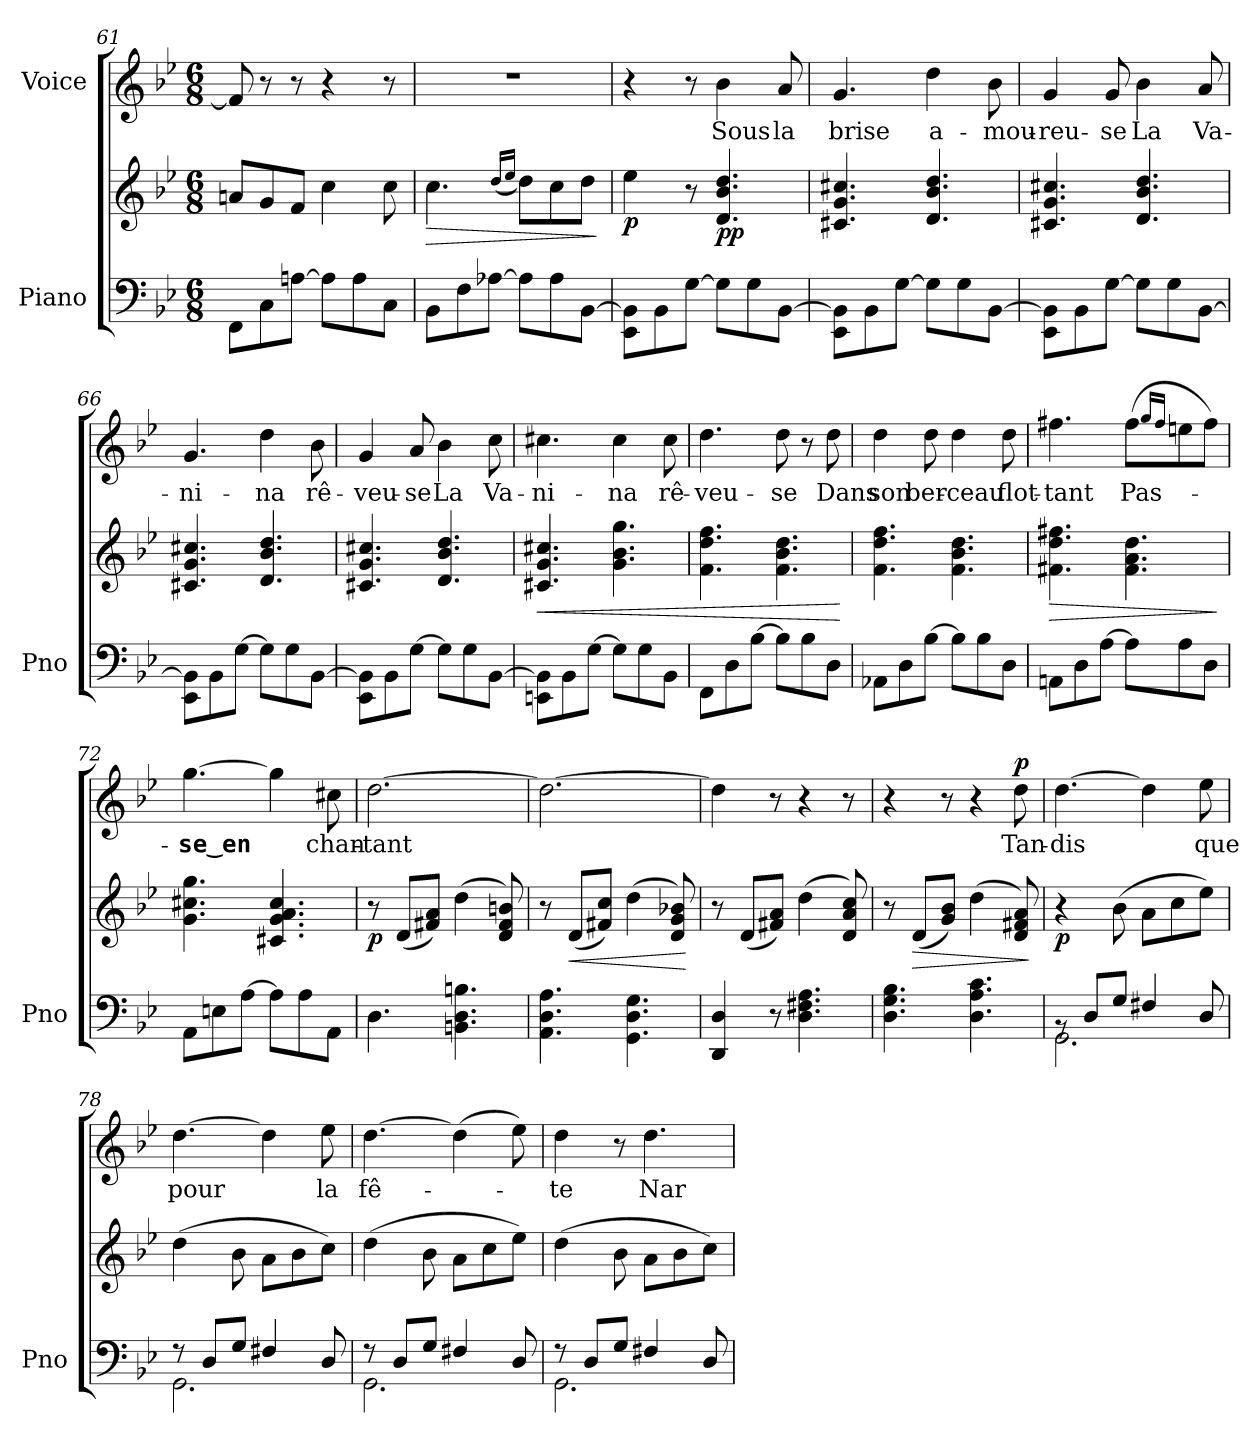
**kern	**kern	**dynam	**kern	**text	**dynam
*part2	*part2	*part2	*part1	*part1	*part1
*staff3	*staff2	*staff2/3	*staff1	*staff1	*staff1
*I"Piano	*	*	*I"Voice	*	*
*I'Pno	*	*	*	*	*
!!LO:LB:g=z
*clefF4	*clefG2	*	*clefG2	*	*
*k[b-e-]	*k[b-e-]	*	*k[b-e-]	*	*
*M6/8	*M6/8	*	*M6/8	*	*
=61	=61	=61	=61	=61	=61
8FF\L	8an/L	.	8f/]	.	.
8C\	8g/	.	8r	.	.
[8An\J	8f/J	.	8r	.	.
8A\L]	4cc\	.	4r	.	.
8A\	.	.	.	.	.
8C\J	8cc\	.	8r	.	.
=62	=62	=62	=62	=62	=62
!	!	!LO:HP:b	!	!	!
8BB-\L	4.cc\	>	2.r	.	.
8F\	.	.	.	.	.
[8A-X\J	.	.	.	.	.
.	(<16qdd/LL	.	.	.	.
.	16qee-/JJ	.	.	.	.
8A-\L]	8dd\L)	.	.	.	.
8A-\	8cc\	.	.	.	.
[8BB-\J	8dd\J	.	.	.	.
.	.	]	.	.	.
=63	=63	=63	=63	=63	=63
!	!	!LO:DY:b	!	!	!
8EE-\ 8BB-\]L	4ee-\	p	4r	.	.
8BB-\	.	.	.	.	.
[8G\J	8r	.	8r	.	.
!	!	!LO:DY:b	!	!LO:LY:b	!
8G\L]	4.d/ 4.b-/ 4.dd/	pp	4b-\	Sous	.
8G\	.	.	.	.	.
!	!	!	!	!LO:LY:b	!
[8BB-\J	.	.	8a/	la	.
=64	=64	=64	=64	=64	=64
!	!	!	!	!LO:LY:b	!
8EE-\ 8BB-\]L	4.c#X/ 4.g/ 4.cc#X/	.	4.g/	brise	.
8BB-\	.	.	.	.	.
[8G\J	.	.	.	.	.
!	!	!	!	!LO:LY:b	!
8G\L]	4.d/ 4.b-/ 4.dd/	.	4dd\	a-	.
8G\	.	.	.	.	.
!	!	!	!	!LO:LY:b	!
[8BB-\J	.	.	8b-\	-mou-	.
!!LO:LB:g=z
=65	=65	=65	=65	=65	=65
!	!	!	!	!LO:LY:b	!
8EE-\ 8BB-\]L	4.c#X/ 4.g/ 4.cc#X/	.	4g/	-reu-	.
8BB-\	.	.	.	.	.
!	!	!	!	!LO:LY:b	!
[8G\J	.	.	8g/	-se	.
!	!	!	!	!LO:LY:b	!
8G\L]	4.d/ 4.b-/ 4.dd/	.	4b-\	La	.
8G\	.	.	.	.	.
!	!	!	!	!LO:LY:b	!
[8BB-\J	.	.	8a/	Va-	.
=66	=66	=66	=66	=66	=66
!	!	!	!	!LO:LY:b	!
8EE-\ 8BB-\]L	4.c#X/ 4.g/ 4.cc#X/	.	4.g/	-ni-	.
8BB-\	.	.	.	.	.
[8G\J	.	.	.	.	.
!	!	!	!	!LO:LY:b	!
8G\L]	4.d/ 4.b-/ 4.dd/	.	4dd\	-na	.
8G\	.	.	.	.	.
!	!	!	!	!LO:LY:b	!
[8BB-\J	.	.	8b-\	rê-	.
=67	=67	=67	=67	=67	=67
!	!	!	!	!LO:LY:b	!
8EE-\ 8BB-\]L	4.c#X/ 4.g/ 4.cc#X/	.	4g/	-veu-	.
8BB-\	.	.	.	.	.
!	!	!	!	!LO:LY:b	!
[8G\J	.	.	8a/	-se	.
!	!	!	!	!LO:LY:b	!
8G\L]	4.d/ 4.b-/ 4.dd/	.	4b-\	La	.
8G\	.	.	.	.	.
!	!	!	!	!LO:LY:b	!
[8BB-\J	.	.	8cc\	Va-	.
=68	=68	=68	=68	=68	=68
!	!	!LO:HP:b	!	!LO:LY:b	!
8EEn\ 8BB-\]L	4.c#X/ 4.g/ 4.cc#X/	<	4.cc#X\	-ni-	.
8BB-\	.	.	.	.	.
[8G\J	.	.	.	.	.
!	!	!	!	!LO:LY:b	!
8G\L]	4.g\ 4.b-\ 4.gg\	.	4cc#\	-na	.
8G\	.	.	.	.	.
!	!	!	!	!LO:LY:b	!
8BB-\J	.	.	8cc#\	rê-	.
=69	=69	=69	=69	=69	=69
!	!	!	!	!LO:LY:b	!
8FF\L	4.f\ 4.dd\ 4.ff\	.	4.dd\	-veu-	.
8D\	.	.	.	.	.
[8B-\J	.	.	.	.	.
!	!	!	!	!LO:LY:b	!
8B-\L]	4.f\ 4.b-\ 4.dd\	.	8dd\	-se	.
8B-\	.	.	8r	.	.
!	!	!	!	!LO:LY:b	!
8D\J	.	.	8dd\	Dans	.
.	.	[	.	.	.
!!LO:PB:g=z
=70	=70	=70	=70	=70	=70
!	!	!	!	!LO:LY:b	!
8AA-X\L	4.f\ 4.dd\ 4.ff\	.	4dd\	son	.
8D\	.	.	.	.	.
!	!	!	!	!LO:LY:b	!
[8B-\J	.	.	8dd\	ber-	.
!	!	!	!	!LO:LY:b	!
8B-\L]	4.f\ 4.b-\ 4.dd\	.	4dd\	-ceau	.
8B-\	.	.	.	.	.
!	!	!	!	!LO:LY:b	!
8D\J	.	.	8dd\	flot-	.
=71	=71	=71	=71	=71	=71
!	!	!LO:HP:b	!	!LO:LY:b	!
8AAn\L	4.f#X\ 4.dd\ 4.ff#X\	>	4.ff#X\	-tant	.
8D\	.	.	.	.	.
[8A\J	.	.	.	.	.
!	!	!	!	!LO:LY:b	!
8A\L]	4.f#\ 4.a\ 4.dd\	.	(>8ff#\L	Pas-	.
.	.	.	16qgg/LL	.	.
.	.	.	16qff#/JJ	.	.
8A\	.	.	8een\	.	.
8D\J	.	.	8ff#\J)	.	.
.	.	]	.	.	.
=72	=72	=72	=72	=72	=72
!	!	!	!	!LO:LY:b	!
8AA\L	4.g\ 4.cc#X\ 4.gg\	.	[4.gg\	-se‿en	.
8En\	.	.	.	.	.
[8A\J	.	.	.	.	.
8A\L]	4.c#X/ 4.g/ 4.a/ 4.cc#/	.	4gg\]	.	.
8A\	.	.	.	.	.
!	!	!	!	!LO:LY:b	!
8AA\J	.	.	8cc#X\	chan-	.
=73	=73	=73	=73	=73	=73
!	!	!LO:DY:b	!	!LO:LY:b	!
4.D\	8r	p	[2.dd\	-tant	.
.	(<8d/L	.	.	.	.
.	8f#X/ 8a/J)	.	.	.	.
4.BBn\ 4.D\ 4.Bn\	(>4dd\	.	.	.	.
.	8d/ 8f#/ 8bn/)	.	.	.	.
!!LO:LB:g=z
=74	=74	=74	=74	=74	=74
4.AA\ 4.D\ 4.A\	8r	.	2.dd\_	.	.
!	!	!LO:HP:b	!	!	!
.	(<8d/L	<	.	.	.
.	8f#X/ 8cc/J)	.	.	.	.
4.GG\ 4.D\ 4.G\	(>4dd\	.	.	.	.
.	8d/ 8g/ 8b-X/)	.	.	.	.
.	.	[	.	.	.
=75	=75	=75	=75	=75	=75
4DD/ 4D/	8r	.	4dd\]	.	.
.	(<8d/L	.	.	.	.
8r	8f#X/ 8a/J)	.	8r	.	.
4.D\ 4.F#X\ 4.A\	(>4dd\	.	4r	.	.
.	8d/ 8a/ 8cc/)	.	8r	.	.
=76	=76	=76	=76	=76	=76
4.D\ 4.G\ 4.B-\	8r	.	4r	.	.
!	!	!LO:HP:b	!	!	!
.	(<8d/L	>	.	.	.
.	8g/ 8b-/J)	.	8r	.	.
4.D\ 4.A\ 4.c\	(>4dd\	.	4r	.	.
!	!	!	!	!LO:LY:b	!LO:DY:a
.	8d/ 8f#X/ 8a/)	.	8dd\	Tan-	p
.	.	]	.	.	.
=77	=77	=77	=77	=77	=77
*^	*	*	*	*	*
!	!	!	!LO:DY:b	!	!LO:LY:b	!
8rBB	2.GG\	4r	p	[4.dd\	-dis	.
8D/L	.	.	.	.	.	.
8G/J	.	(>8b-\	.	.	.	.
4F#X/	.	8a\L	.	4dd\]	.	.
.	.	8cc\	.	.	.	.
!	!	!	!	!	!LO:LY:b	!
8D/	.	8ee-\J)	.	8ee-\	que	.
!!LO:LB:g=z
=78	=78	=78	=78	=78	=78	=78
!	!	!	!	!	!LO:LY:b	!
8r	2.GG\	(>4dd\	.	[4.dd\	pour	.
8D/L	.	.	.	.	.	.
8G/J	.	8b-\	.	.	.	.
4F#X/	.	8a\L	.	4dd\]	.	.
.	.	8b-\	.	.	.	.
!	!	!	!	!	!LO:LY:b	!
8D/	.	8cc\J)	.	8ee-\	la	.
=79	=79	=79	=79	=79	=79	=79
!	!	!	!	!	!LO:LY:b	!
8r	2.GG\	(>4dd\	.	[4.dd\	fê-	.
8D/L	.	.	.	.	.	.
8G/J	.	8b-\	.	.	.	.
4F#X/	.	8a\L	.	(>4dd\]	.	.
.	.	8cc\	.	.	.	.
8D/	.	8ee-\J)	.	8ee-\)	.	.
=80	=80	=80	=80	=80	=80	=80
!	!	!	!	!	!LO:LY:b	!
8r	2.GG\	(>4dd\	.	4dd\	-te	.
8D/L	.	.	.	.	.	.
8G/J	.	8b-\	.	8r	.	.
!	!	!	!	!	!LO:LY:b	!
4F#X/	.	8a\L	.	4.dd\	Nar-	.
.	.	8b-\	.	.	.	.
8D/	.	8cc\J)	.	.	.	.
*v	*v	*	*	*	*	*
=	=	=	=	=	=
*-	*-	*-	*-	*-	*-
